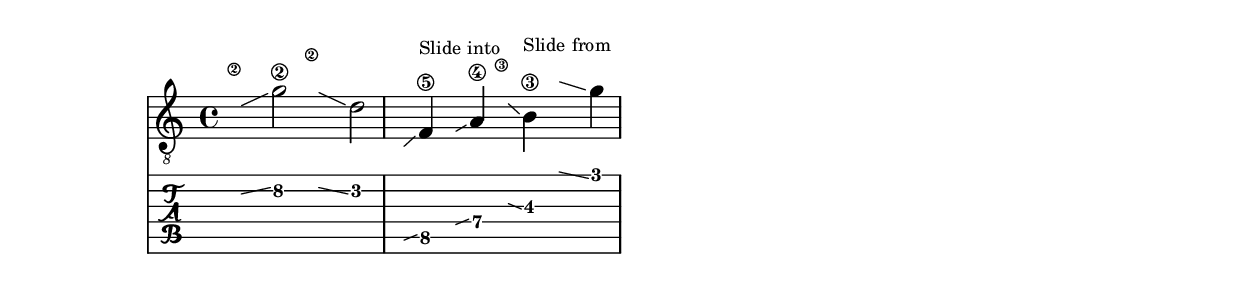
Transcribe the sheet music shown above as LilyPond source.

% Do not edit this file; it is automatically
% generated from Documentation/snippets/new
% This file is in the public domain.
%% Note: this file works from version 2.13.36
\version "2.13.36"

\header {
%% Translation of GIT committish: a874fda3641c9e02f61be5c41b215b8304b8ed00


  texidoces = "
A diferencia de los glissandos, los @q{slides} o ligaduras pueden
partir de un punto impreciso del mástil hasta un traste específico.
Una buena forma de hacerlo es añadir una nota de mordente antes de la
nota real, como se muestra en el ejemplo siguiente.

"

  doctitlees = "Ligaduras de guitarra"

  lsrtags = "fretted-strings"

  texidoc = "
Unlike glissandos, slides may go from an imprecise point of the
fretboard to a specific fret. A good way to do that is to add a grace
hidden note before the note which is actually played, as demonstrated
in the following example.
"
  doctitle = "Guitar slides"
} % begin verbatim


%% Hide fret number: useful to draw slide into/from a casual point of
%% the fretboard.
hideFretNumber = {
  \once \override TabNoteHead #'transparent = ##t
  \once \override NoteHead #'transparent = ##t
  \once \override Stem #'transparent = ##t
  \once \override NoteHead #'no-ledgers = ##t
  \once \override Glissando #'(bound-details left padding) = #0.3
}

music= \relative c' {
  \grace { \hideFretNumber d8\2 \glissando s2 } g2\2
  \grace { \hideFretNumber g8\2 \glissando s2 } d2 |

  \grace { \hideFretNumber c,8 \glissando s } f4\5^\markup \tiny { Slide into }
  \grace { \hideFretNumber f8 \glissando s } a4\4
  \grace { \hideFretNumber e'8\3 \glissando s } b4\3^\markup \tiny { Slide from }
  \grace { \hideFretNumber b'8 \glissando s2 } g4 |
}

\score {
  <<
    \new Staff {
      \clef "G_8"
      \music
    }
    \new TabStaff {
      \music
    }
  >>
}
